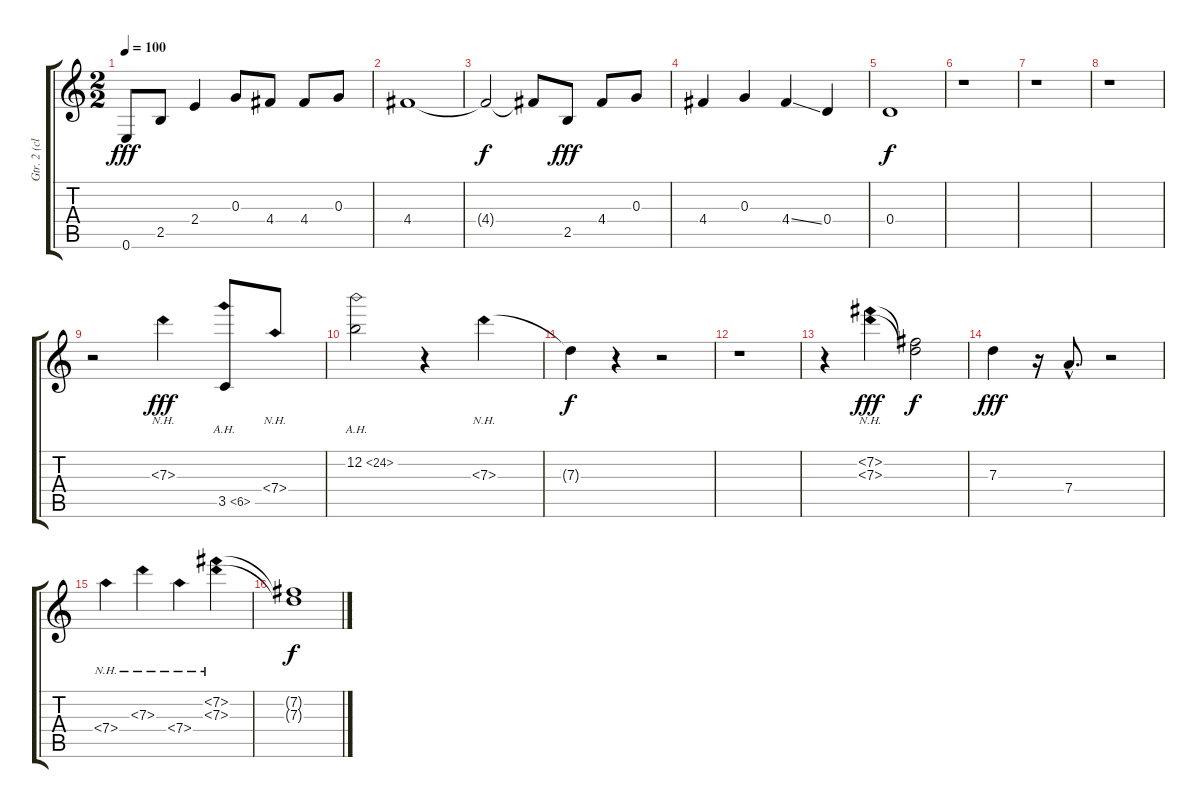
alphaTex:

\track ("Gtr. 2 (clean)" "Gtr. 2 (cl") {instrument electricguitarclean}
\staff {score tabs}
\tuning (E4 B3 G3 D3 A2 E2) {hide}
\ts (2 2)
\tempo 100
\clef g2
\ks c
0.6.8{dy fff} 2.5.8 2.4.4 0.3.8 4.4.8 4.4.8 0.3.8 |
4.4.1 |
4.4{t}.2{dy f} 4.4{t}.8 2.5.8{dy fff} 4.4.8 0.3.8 |
4.4.4 0.3.4 4.4{ss}.4 0.4.4 |
0.4.1{dy f} |
r.1 |
r.1 |
r.1 |
r.2 7.3{nh}.4{dy fff} 3.5{ah 3}.8 7.4{nh}.8 |
12.2{ah 12}.2 r.4 7.3{nh}.4 |
7.3{t}.4{dy f} r.4 r.2 |
r.1 |
r.4 (7.2{nh} 7.3{nh}).4{dy fff} (7.2{t} 7.3{t}).2{dy f} |
7.3.4{dy fff} r.16 7.4{hac}.8{d} r.2 |
7.4{nh}.4 7.3{nh}.4 7.4{nh}.4 (7.2{nh} 7.3{nh}).4 |
(7.2{t} 7.3{t}).1{dy f}
